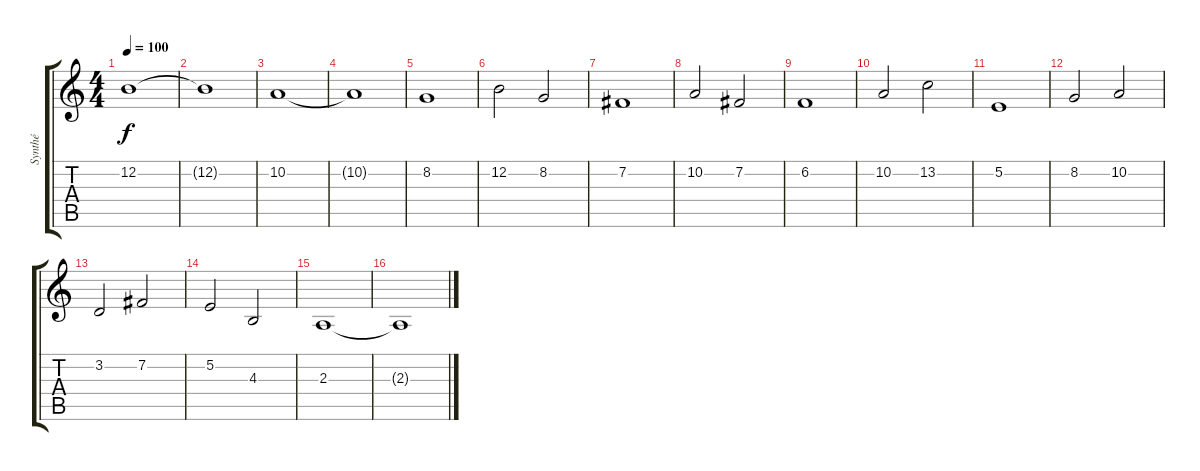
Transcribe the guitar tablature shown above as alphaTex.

\track ("Synthé" "Synthé") {instrument cello}
\staff {score tabs}
\tuning (E4 B3 G3 D3 A2 E2) {hide}
\ts (4 4)
\tempo 100
\clef g2
\ks c
12.2.1{dy f} |
12.2{t}.1 |
10.2.1 |
10.2{t}.1 |
8.2.1 |
12.2.2 8.2.2 |
7.2.1 |
10.2.2 7.2.2 |
6.2.1 |
10.2.2 13.2.2 |
5.2.1 |
8.2.2 10.2.2 |
3.2.2 7.2.2 |
5.2.2 4.3.2 |
2.3.1 |
2.3{t}.1
